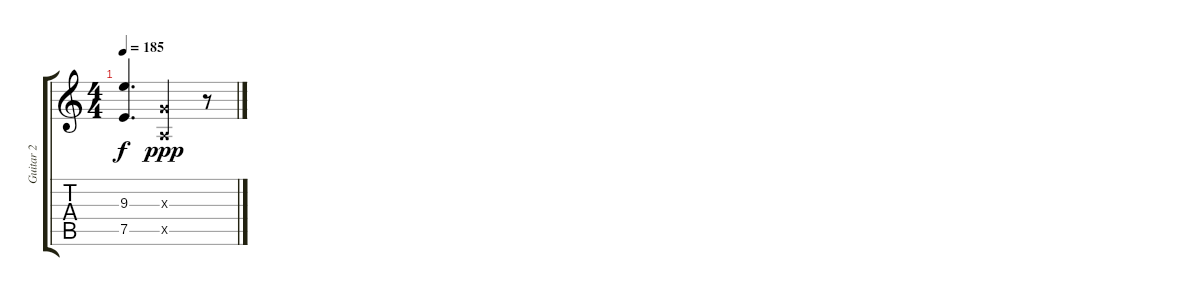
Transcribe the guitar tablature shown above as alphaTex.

\track ("Guitar 2" "Guitar 2") {solo instrument overdrivenguitar}
\staff {score tabs}
\tuning (E4 B3 G3 D3 A2 E2) {hide}
\ts (4 4)
\tempo 185
\clef g2
\ks c
(9.3{t} 7.5{t}).4{d dy f} (0.3{x} 0.5{x}).2{dy ppp} r.8
